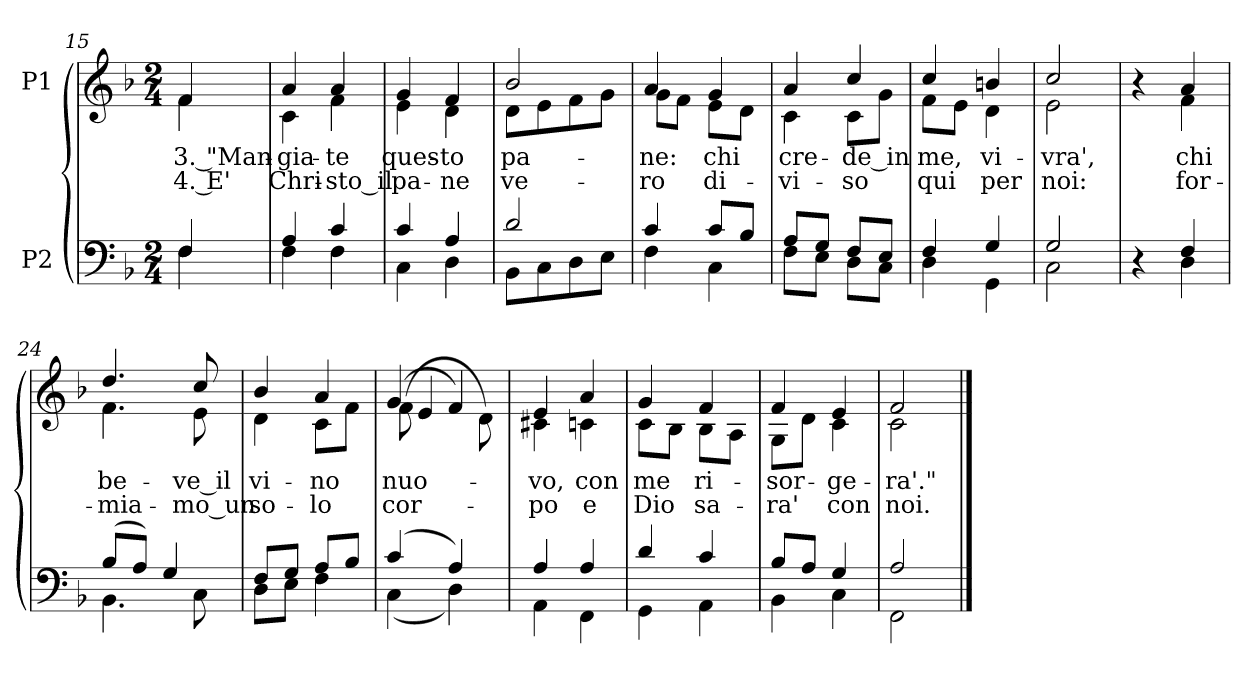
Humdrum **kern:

**kern	**kern	**text	**text
*part2	*part1	*part1	*part1
*staff2	*staff1	*staff1	*staff1
*I"P2	*I"P1	*	*
!!LO:LB:g=z
*clefF4	*clefG2	*	*
*k[b-]	*k[b-]	*	*
*F:	*F:	*	*
*M2/4	*M2/4	*	*
=15	=15	=15	=15
*^	*	*	*
!	!	!	!LO:LY:b:color=#000000	!LO:LY:b:color=#000000
*	*	*^	*	*
4Fi/	4Fi\	4fi/	4fi\	3. "Man-	4. E'
=16	=16	=16	=16	=16	=16
!	!	!	!	!LO:LY:b:color=#000000	!LO:LY:b:color=#000000
4Ai/	4Fi\	4ai/	4ci\	-gia-	Chri-
!	!	!	!	!LO:LY:b:color=#000000	!LO:LY:b:color=#000000
4ci/	4Fi\	4ai/	4fi\	-te	-sto_il
=17	=17	=17	=17	=17	=17
!	!	!	!	!LO:LY:b:color=#000000	!LO:LY:b:color=#000000
4ci/	4Ci\	4gi/	4ei\	ques-	pa-
!	!	!	!	!LO:LY:b:color=#000000	!LO:LY:b:color=#000000
4Ai/	4Di\	4fi/	4di\	-to	-ne
=18	=18	=18	=18	=18	=18
!	!	!	!	!LO:LY:b:color=#000000	!LO:LY:b:color=#000000
2di/	8BB-i\L	2b-i/	8di\L	pa-	ve-
.	8Ci\	.	8ei\	.	.
.	8Di\	.	8fi\	.	.
.	8Ei\J	.	8gi\J	.	.
=19	=19	=19	=19	=19	=19
!	!	!	!	!LO:LY:b:color=#000000	!LO:LY:b:color=#000000
4ci/	4Fi\	4ai/	8gi\L	-ne:	-ro
.	.	.	8fi\J	.	.
!	!	!	!	!LO:LY:b:color=#000000	!LO:LY:b:color=#000000
8ci/L	4Ci\	4gi/	8ei\L	chi	di-
8B-i/J	.	.	8di\J	.	.
=20	=20	=20	=20	=20	=20
!	!	!	!	!LO:LY:b:color=#000000	!LO:LY:b:color=#000000
8Ai/L	8Fi\L	4ai/	4ci\	cre-	-vi-
8Gi/J	8Ei\J	.	.	.	.
!	!	!	!	!LO:LY:b:color=#000000	!LO:LY:b:color=#000000
8Fi/L	8Di\L	4cci/	8ci\L	-de_in	-so
8Ei/J	8Ci\J	.	8gi\J	.	.
=21	=21	=21	=21	=21	=21
!	!	!	!	!LO:LY:b:color=#000000	!LO:LY:b:color=#000000
4Fi/	4Di\	4cci/	8fi\L	me,	qui
.	.	.	8ei\J	.	.
!	!	!	!	!LO:LY:b:color=#000000	!LO:LY:b:color=#000000
4Gi/	4GGi\	4bni/	4di\	vi-	per
=22	=22	=22	=22	=22	=22
!	!	!	!	!LO:LY:b:color=#000000	!LO:LY:b:color=#000000
2Gi/	2Ci\	2cci/	2ei\	-vra',	noi:
!!LO:LB:g=z	!!
=23	=23	=23	=23	=23	=23
4r	4ryy	4r	4ryy	.	.
!	!	!	!	!LO:LY:b:color=#000000	!LO:LY:b:color=#000000
4Fi/	4Di\	4ai/	4fi\	chi	for-
=24	=24	=24	=24	=24	=24
!	!	!	!	!LO:LY:b:color=#000000	!LO:LY:b:color=#000000
(8B-i/L	4.BB-i\	4.ddi/	4.fi\	be-	-mia-
8Ai/J)	.	.	.	.	.
4Gi/	.	.	.	.	.
!	!	!	!	!LO:LY:b:color=#000000	!LO:LY:b:color=#000000
.	8Ci\	8cci/	8ei\	-ve_il	-mo_un
=25	=25	=25	=25	=25	=25
!	!	!	!	!LO:LY:b:color=#000000	!LO:LY:b:color=#000000
8Fi/L	8Di\L	4b-i/	4di\	vi-	so-
8Gi/J	8Ei\J	.	.	.	.
!	!	!	!	!LO:LY:b:color=#000000	!LO:LY:b:color=#000000
8Ai/L	4Fi\	4ai/	8ci\L	-no	-lo
8B-i/J	.	.	8fi\J	.	.
=26	=26	=26	=26	=26	=26
!	!	!	!	!LO:LY:b:color=#000000	!LO:LY:b:color=#000000
(4ci/	(4Ci\	(4gi/	(8fi\	nuo-	cor-
.	.	.	4ei/	.	.
4Ai/)	4Di\)	4fi/)	.	.	.
.	.	.	8di\)	.	.
=27	=27	=27	=27	=27	=27
!	!	!	!	!LO:LY:b:color=#000000	!LO:LY:b:color=#000000
4Ai/	4AAi\	4ei/	4c#Xi\	-vo,	-po
!	!	!	!	!LO:LY:b:color=#000000	!LO:LY:b:color=#000000
4Ai/	4FFi\	4ai/	4cni\	con	e
=28	=28	=28	=28	=28	=28
!	!	!	!	!LO:LY:b:color=#000000	!LO:LY:b:color=#000000
4di/	4GGi\	4gi/	8ci\L	me	Dio
.	.	.	8B-i\J	.	.
!	!	!	!	!LO:LY:b:color=#000000	!LO:LY:b:color=#000000
4ci/	4AAi\	4fi/	8B-i\L	ri-	sa-
.	.	.	8Ai\J	.	.
=29	=29	=29	=29	=29	=29
!	!	!	!	!LO:LY:b:color=#000000	!LO:LY:b:color=#000000
8B-i/L	4BB-i\	4fi/	8Gi\L	-sor-	-ra'
8Ai/J	.	.	8di\J	.	.
!	!	!	!	!LO:LY:b:color=#000000	!LO:LY:b:color=#000000
4Gi/	4Ci\	4ei/	4ci\	-ge-	con
=30	=30	=30	=30	=30	=30
!	!	!	!	!LO:LY:b:color=#000000	!LO:LY:b:color=#000000
2Ai/	2FFi\	2fi/	2ci\	-ra'."	noi.
*v	*v	*	*	*	*
*	*v	*v	*	*
==	==	==	==
*-	*-	*-	*-
